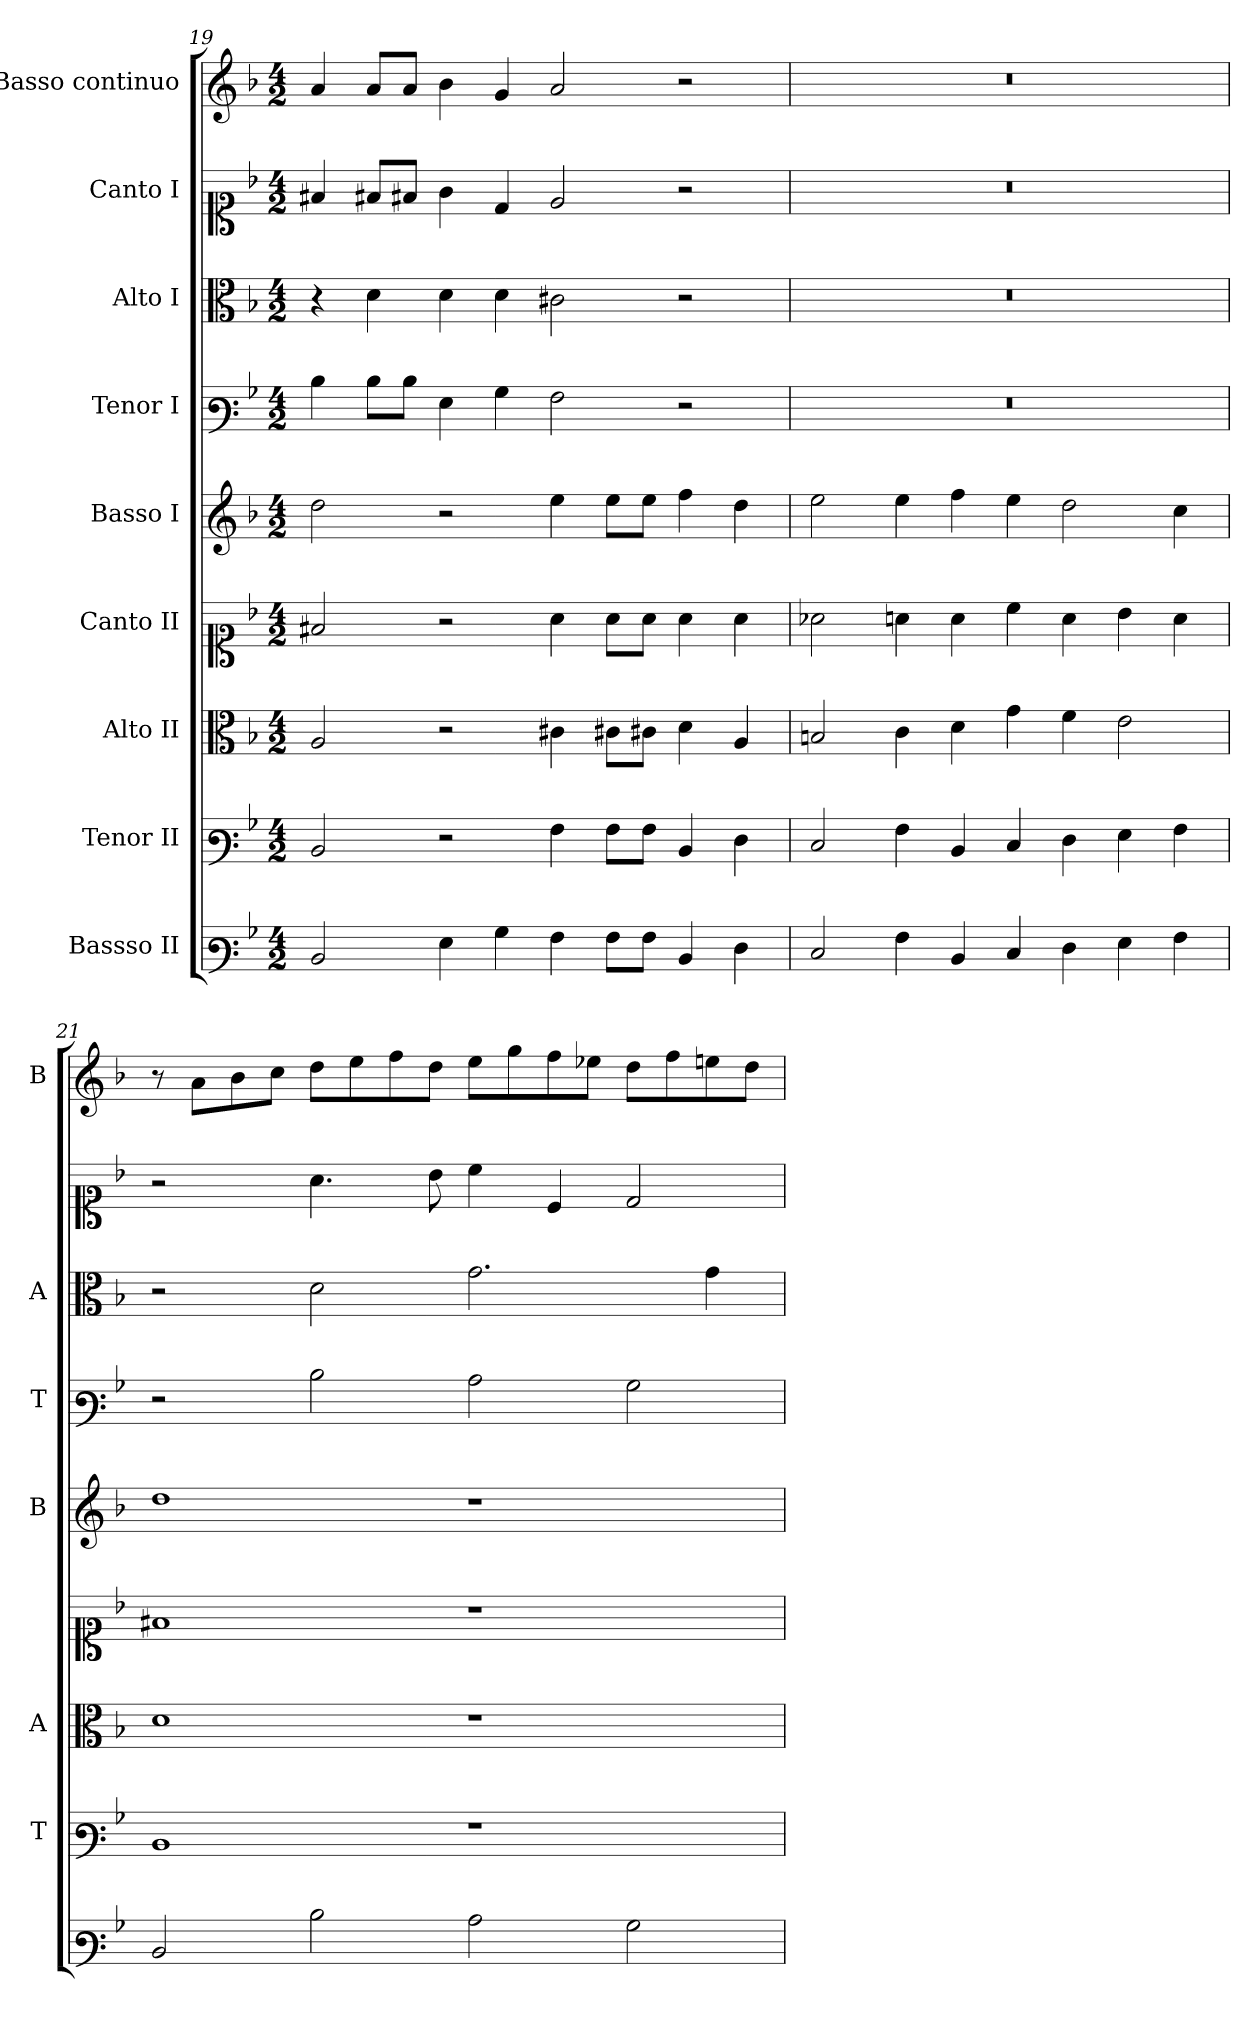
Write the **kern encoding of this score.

**kern	**kern	**kern	**kern	**kern	**kern	**kern	**kern	**kern
*part9	*part8	*part7	*part6	*part5	*part4	*part3	*part2	*part1
*staff9	*staff8	*staff7	*staff6	*staff5	*staff4	*staff3	*staff2	*staff1
*I"Bassso II	*I"Tenor II	*I"Alto II	*I"Canto II	*I"Basso I	*I"Tenor I	*I"Alto I	*I"Canto I	*I"Basso continuo
*	*I'T	*I'A	*	*I'B	*I'T	*I'A	*	*I'B
*clefF3	*clefF3	*clefC3	*clefC1	*clefG2	*clefF3	*clefC3	*clefC1	*clefG2
*k[b-]	*k[b-]	*k[b-]	*k[b-]	*k[b-]	*k[b-]	*k[b-]	*k[b-]	*k[b-]
*F:	*F:	*F:	*F:	*F:	*F:	*F:	*F:	*F:
*M4/2	*M4/2	*M4/2	*M4/2	*M4/2	*M4/2	*M4/2	*M4/2	*M4/2
=19	=19	=19	=19	=19	=19	=19	=19	=19
2D	2D	2A	2f#X	2dd	4d	4r	4f#X	4a
.	.	.	.	.	8dL	4d	8f#XL	8aL
.	.	.	.	.	8dJ	.	8f#XJ	8aJ
4G	2r	2r	2r	2r	4G	4d	4g	4b-
4B-	.	.	.	.	4B-	4d	4d	4g
4A	4A	4c#X	4a	4ee	2A	2c#X	2e	2a
8AL	8AL	8c#XL	8aL	8eeL	.	.	.	.
8AJ	8AJ	8c#XJ	8aJ	8eeJ	.	.	.	.
4D	4D	4d	4a	4ff	2r	2r	2r	2r
4F	4F	4A	4a	4dd	.	.	.	.
!!LO:LB:g=z
=20	=20	=20	=20	=20	=20	=20	=20	=20
2E	2E	2Bn	2a-X	2ee	0r	0r	0r	0r
4A	4A	4c	4a	4ee	.	.	.	.
4D	4D	4d	4a	4ff	.	.	.	.
4E	4E	4g	4cc	4ee	.	.	.	.
4F	4F	4f	4a	2dd	.	.	.	.
4G	4G	2e	4b-	.	.	.	.	.
4A	4A	.	4a	4cc	.	.	.	.
=21	=21	=21	=21	=21	=21	=21	=21	=21
2D	1D	1d	1f#X	1dd	2r	2r	2r	8r
.	.	.	.	.	.	.	.	8aL
.	.	.	.	.	.	.	.	8b-
.	.	.	.	.	.	.	.	8ccJ
2d	.	.	.	.	2d	2d	4.a	8ddL
.	.	.	.	.	.	.	.	8ee
.	.	.	.	.	.	.	.	8ff
.	.	.	.	.	.	.	8b-	8ddJ
2c	1r	1r	1r	1r	2c	2.g	4cc	8eeL
.	.	.	.	.	.	.	.	8gg
.	.	.	.	.	.	.	4c	8ff
.	.	.	.	.	.	.	.	8ee-XJ
2B-	.	.	.	.	2B-	.	2d	8ddL
.	.	.	.	.	.	.	.	8ff
.	.	.	.	.	.	4g	.	8ee
.	.	.	.	.	.	.	.	8ddJ
=	=	=	=	=	=	=	=	=
*-	*-	*-	*-	*-	*-	*-	*-	*-
